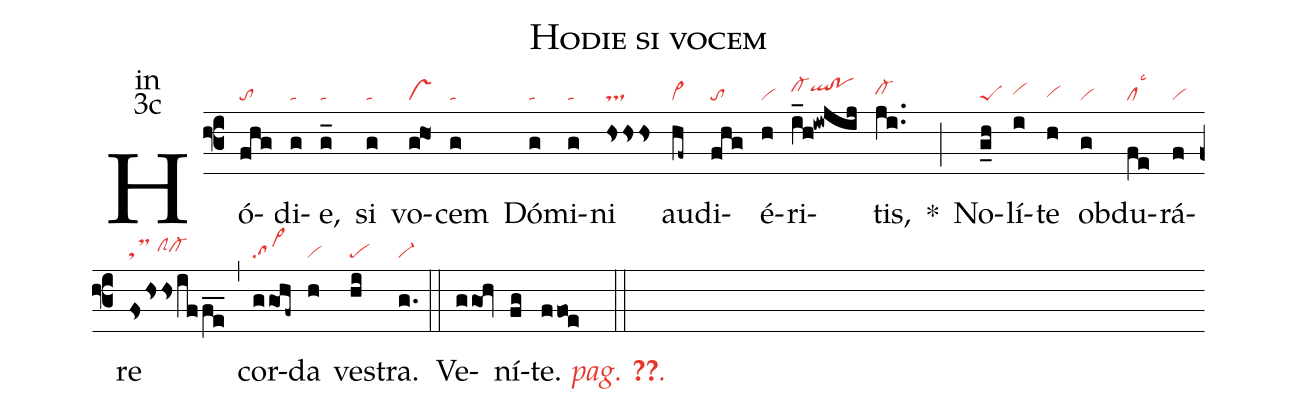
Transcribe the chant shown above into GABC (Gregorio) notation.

name:Hodie si vocem;
office-part:in;
mode:3c;
nabc-lines:1;
%%
(f3) Hó(fhg|to)di(g|ta)e,(g_|ta) si(g|ta) vo(ghO1|vs)cem(g|ta) Dó(g|ta)mi(g|ta)ni(hshshs|ts) au(hf~|vi>)di(fhg|to)é(h|vi)ri(i_h!iwjij|cl-hiqlhi!pohi)tis,(ji..|cl-hh) <sp>*</sp>(;) No(g_h|peS)lí(i|vihh)te(h|vihg) ob(g|vi)du(fe|cllsc3)rá(f|vi)re(fshshsif/fe__|tsM/clShhcl-hh) (,)cor(ggohf~|sa>)da(h|vi) ves(hi|pe)tra.(g.|vi-) (::)<nlba>Ve(g/goh)ní(fg)t{e}. <c><i>pag. <v>\pageref{M-ORIP3c}</v>.</i></c></nlba>(ffoe ::)
